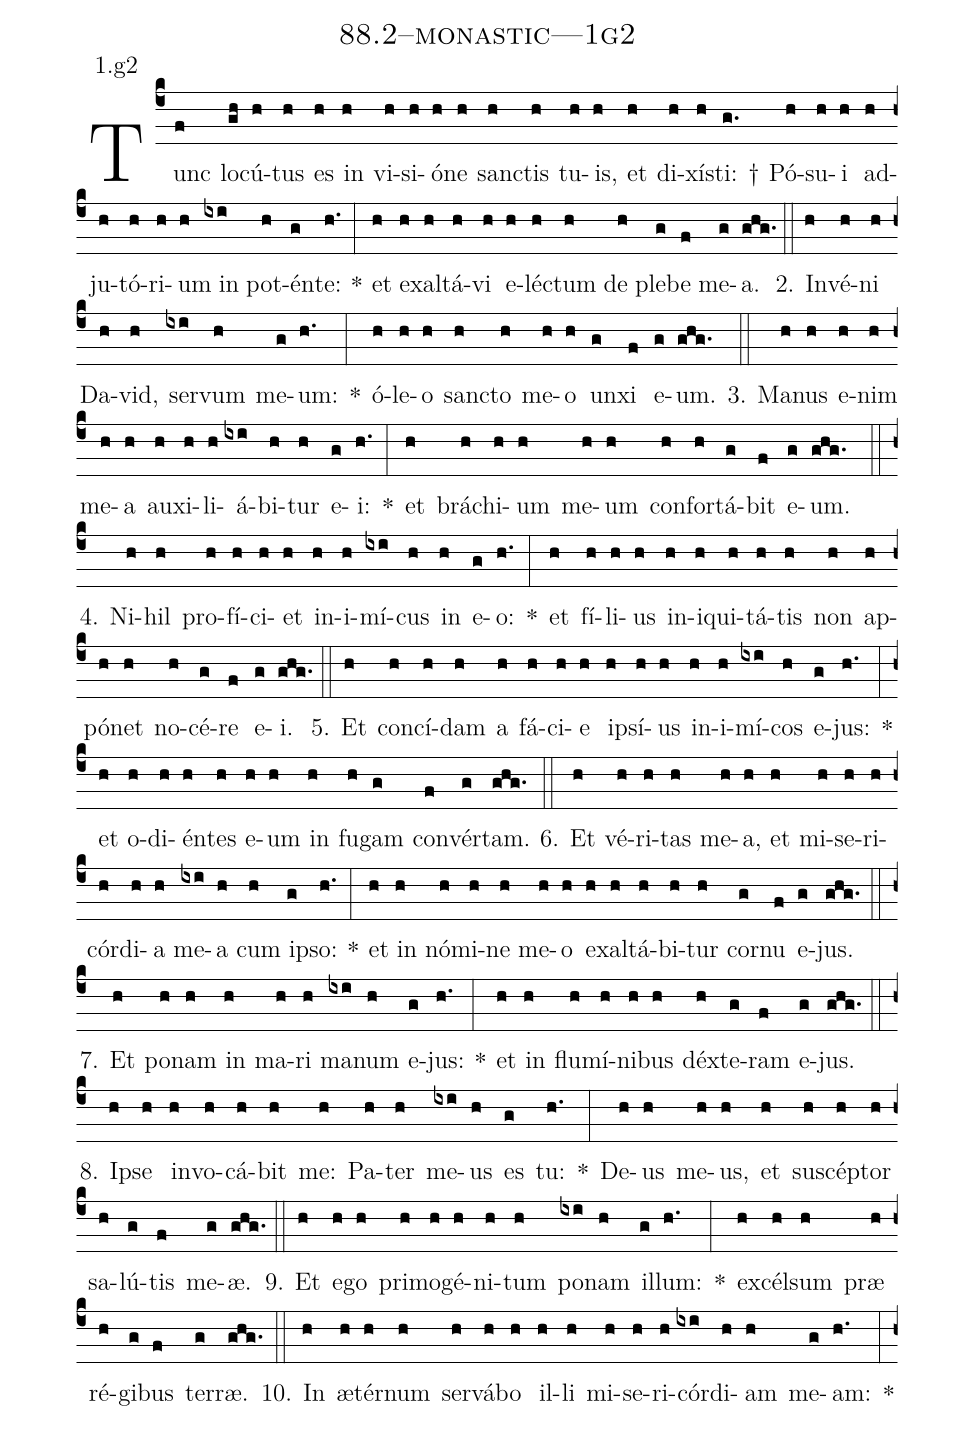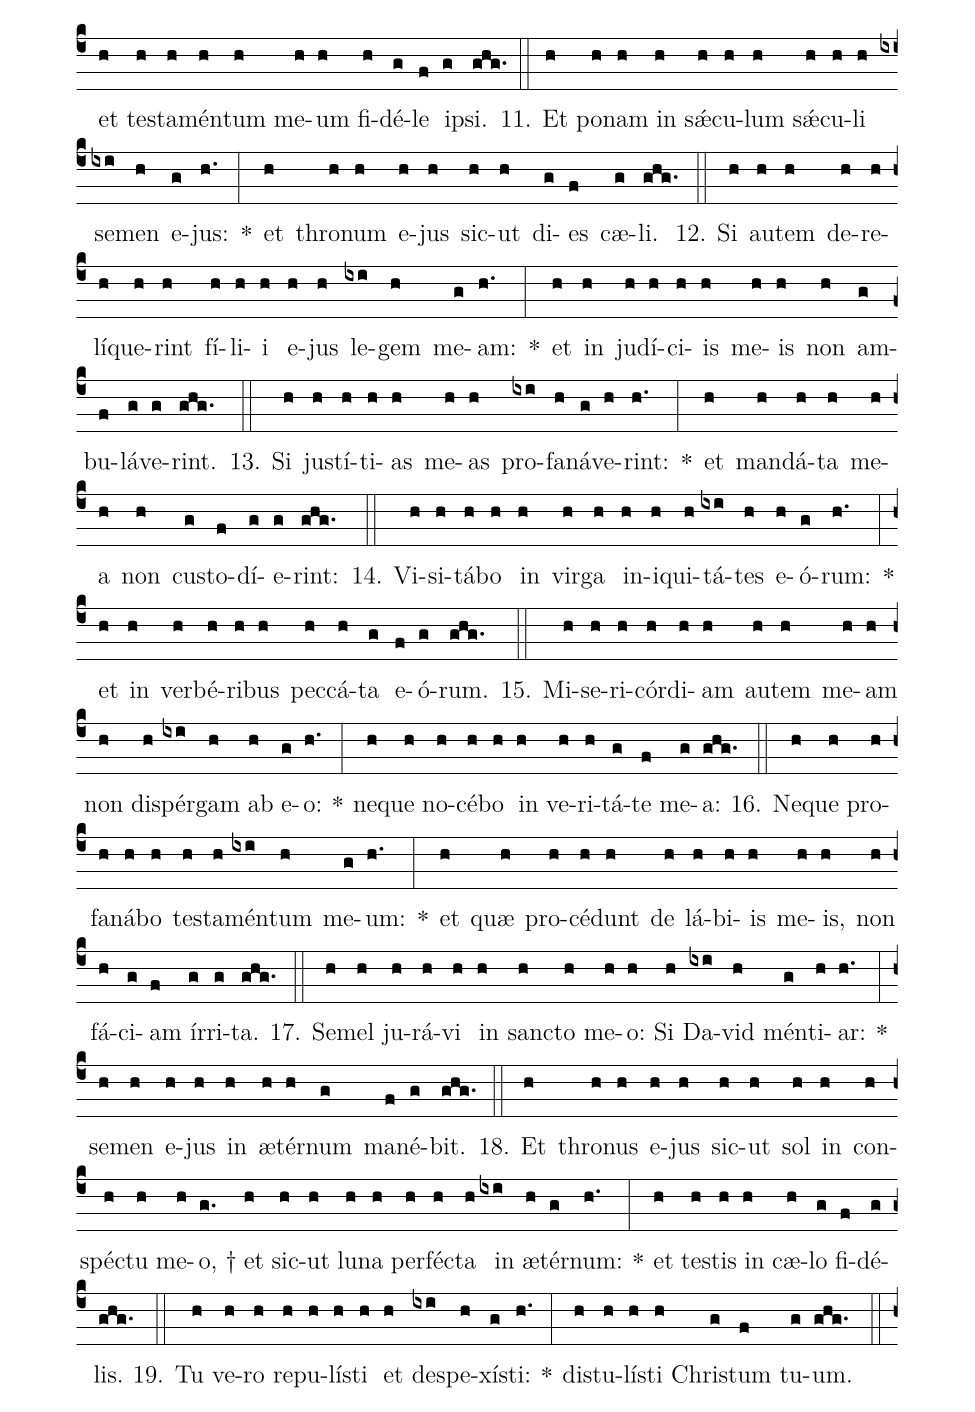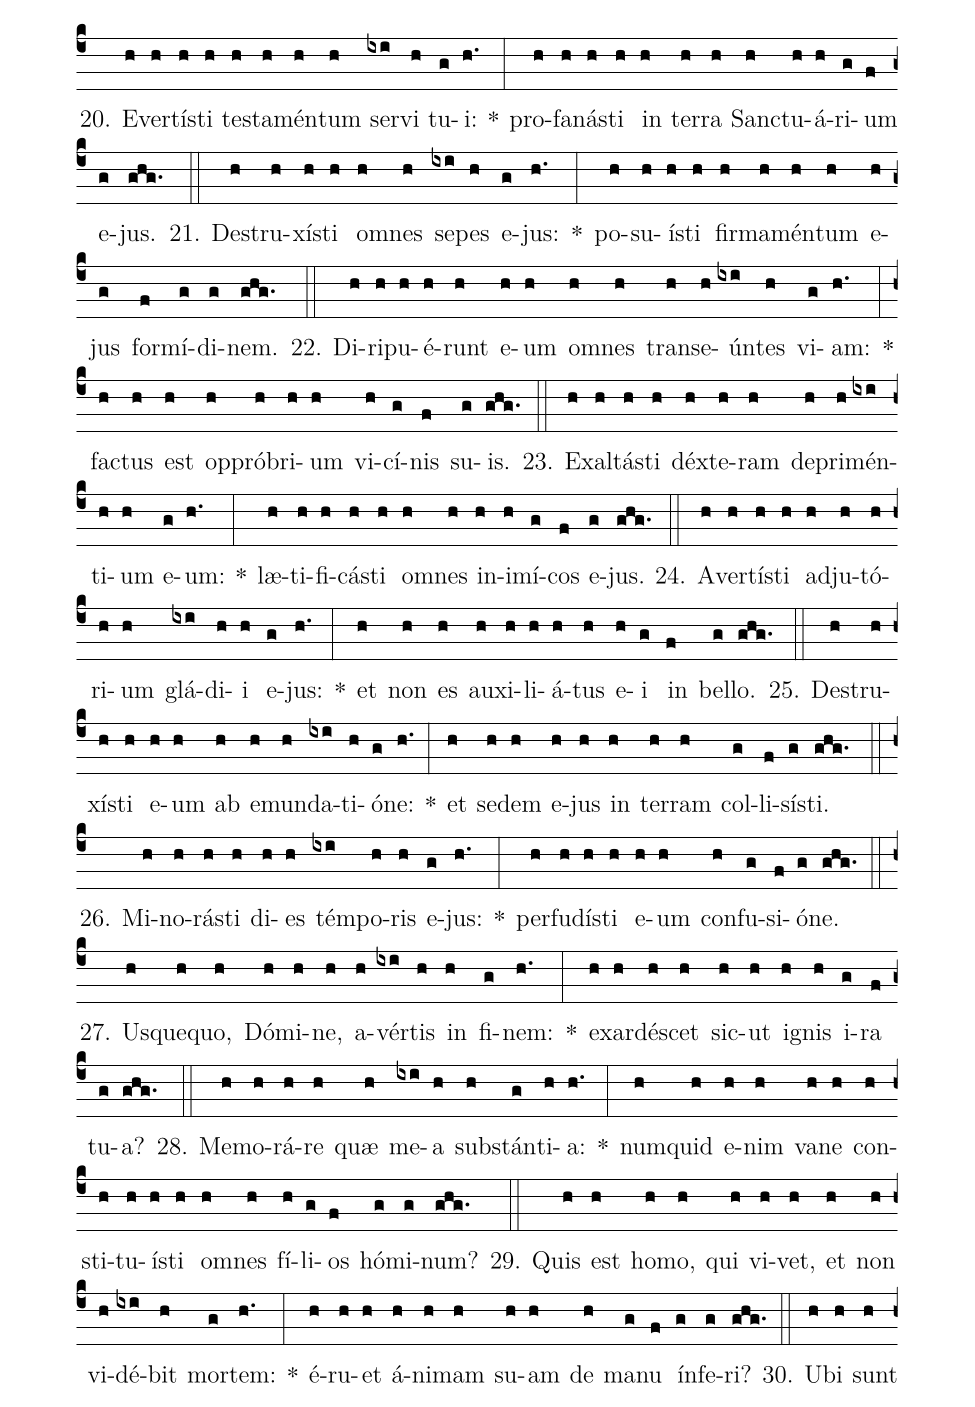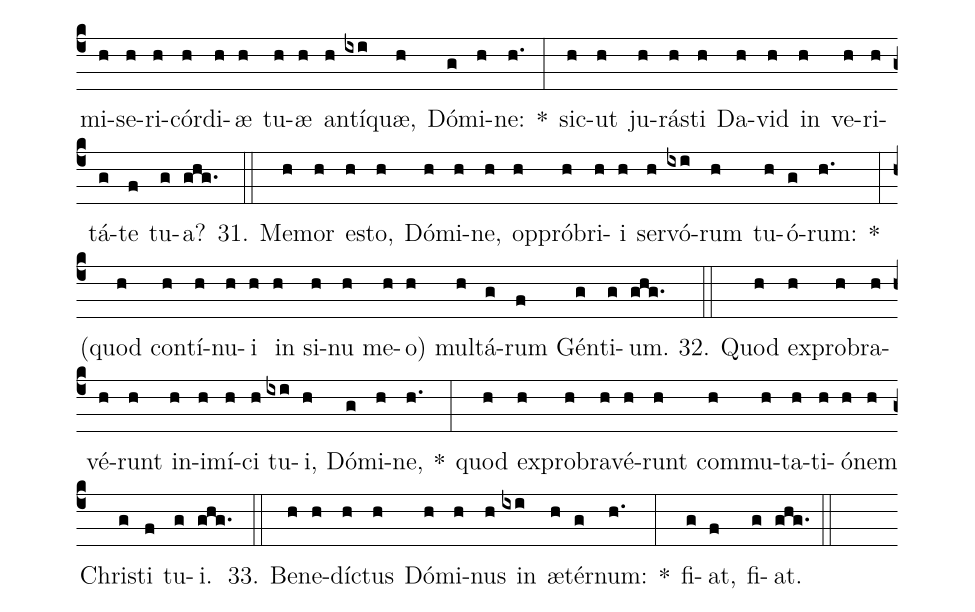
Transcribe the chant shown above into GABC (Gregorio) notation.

name: 88.2--monastic---1g2;
annotation: 1.g2;
%%
(c4)Tunc(f) lo(gh)cú(h)tus(h) es(h) in(h) vi(h)si(h)ó(h)ne(h) sanc(h)tis(h) tu(h)is,(h) et(h) di(h)xís(h)ti: †(g.) Pó(h)su(h)i(h) ad(h)ju(h)tó(h)ri(h)um(h) in(ixi) pot(h)én(g)te:(h.) *(:) et(h) ex(h)al(h)tá(h)vi(h) e(h)léc(h)tum(h) de(h) ple(g)be(f) me(g)a.(ghg.) (::)
2. In(h)vé(h)ni(h) Da(h)vid,(h) ser(ixi)vum(h) me(g)um:(h.) *(:) ó(h)le(h)o(h) sanc(h)to(h) me(h)o(h) un(g)xi(f) e(g)um.(ghg.) (::)
3. Ma(h)nus(h) e(h)nim(h) me(h)a(h) au(h)xi(h)li(h)á(ixi)bi(h)tur(h) e(g)i:(h.) *(:) et(h) brá(h)chi(h)um(h) me(h)um(h) con(h)for(h)tá(g)bit(f) e(g)um.(ghg.) (::)
4. Ni(h)hil(h) pro(h)fí(h)ci(h)et(h) in(h)i(h)mí(ixi)cus(h) in(h) e(g)o:(h.) *(:) et(h) fí(h)li(h)us(h) in(h)i(h)qui(h)tá(h)tis(h) non(h) ap(h)pó(h)net(h) no(h)cé(g)re(f) e(g)i.(ghg.) (::)
5. Et(h) con(h)cí(h)dam(h) a(h) fá(h)ci(h)e(h) ip(h)sí(h)us(h) in(h)i(h)mí(ixi)cos(h) e(g)jus:(h.) *(:) et(h) o(h)di(h)én(h)tes(h) e(h)um(h) in(h) fu(h)gam(g) con(f)vér(g)tam.(ghg.) (::)
6. Et(h) vé(h)ri(h)tas(h) me(h)a,(h) et(h) mi(h)se(h)ri(h)cór(h)di(h)a(h) me(ixi)a(h) cum(h) ip(g)so:(h.) *(:) et(h) in(h) nó(h)mi(h)ne(h) me(h)o(h) ex(h)al(h)tá(h)bi(h)tur(h) cor(g)nu(f) e(g)jus.(ghg.) (::)
7. Et(h) po(h)nam(h) in(h) ma(h)ri(h) ma(ixi)num(h) e(g)jus:(h.) *(:) et(h) in(h) flu(h)mí(h)ni(h)bus(h) déx(h)te(g)ram(f) e(g)jus.(ghg.) (::)
8. Ip(h)se(h) in(h)vo(h)cá(h)bit(h) me:(h) Pa(h)ter(h) me(ixi)us(h) es(g) tu:(h.) *(:) De(h)us(h) me(h)us,(h) et(h) su(h)scép(h)tor(h) sa(h)lú(g)tis(f) me(g)æ.(ghg.) (::)
9. Et(h) e(h)go(h) pri(h)mo(h)gé(h)ni(h)tum(h) po(ixi)nam(h) il(g)lum:(h.) *(:) ex(h)cél(h)sum(h) præ(h) ré(h)gi(g)bus(f) ter(g)ræ.(ghg.) (::)
10. In(h) æ(h)tér(h)num(h) ser(h)vá(h)bo(h) il(h)li(h) mi(h)se(h)ri(h)cór(ixi)di(h)am(h) me(g)am:(h.) *(:) et(h) tes(h)ta(h)mén(h)tum(h) me(h)um(h) fi(h)dé(g)le(f) ip(g)si.(ghg.) (::)
11. Et(h) po(h)nam(h) in(h) sǽ(h)cu(h)lum(h) sǽ(h)cu(h)li(h) se(ixi)men(h) e(g)jus:(h.) *(:) et(h) thro(h)num(h) e(h)jus(h) sic(h)ut(h) di(g)es(f) cæ(g)li.(ghg.) (::)
12. Si(h) au(h)tem(h) de(h)re(h)lí(h)que(h)rint(h) fí(h)li(h)i(h) e(h)jus(h) le(ixi)gem(h) me(g)am:(h.) *(:) et(h) in(h) ju(h)dí(h)ci(h)is(h) me(h)is(h) non(h) am(g)bu(f)lá(g)ve(g)rint.(ghg.) (::)
13. Si(h) jus(h)tí(h)ti(h)as(h) me(h)as(h) pro(ixi)fa(h)ná(g)ve(h)rint:(h.) *(:) et(h) man(h)dá(h)ta(h) me(h)a(h) non(h) cus(g)to(f)dí(g)e(g)rint:(ghg.) (::)
14. Vi(h)si(h)tá(h)bo(h) in(h) vir(h)ga(h) in(h)i(h)qui(h)tá(ixi)tes(h) e(h)ó(g)rum:(h.) *(:) et(h) in(h) ver(h)bé(h)ri(h)bus(h) pec(h)cá(h)ta(g) e(f)ó(g)rum.(ghg.) (::)
15. Mi(h)se(h)ri(h)cór(h)di(h)am(h) au(h)tem(h) me(h)am(h) non(h) di(h)spér(ixi)gam(h) ab(h) e(g)o:(h.) *(:) ne(h)que(h) no(h)cé(h)bo(h) in(h) ve(h)ri(h)tá(g)te(f) me(g)a:(ghg.) (::)
16. Ne(h)que(h) pro(h)fa(h)ná(h)bo(h) tes(h)ta(h)mén(ixi)tum(h) me(g)um:(h.) *(:) et(h) quæ(h) pro(h)cé(h)dunt(h) de(h) lá(h)bi(h)is(h) me(h)is,(h) non(h) fá(h)ci(g)am(f) ír(g)ri(g)ta.(ghg.) (::)
17. Se(h)mel(h) ju(h)rá(h)vi(h) in(h) sanc(h)to(h) me(h)o:(h) Si(h) Da(ixi)vid(h) mén(g)ti(h)ar:(h.) *(:) se(h)men(h) e(h)jus(h) in(h) æ(h)tér(h)num(g) ma(f)né(g)bit.(ghg.) (::)
18. Et(h) thro(h)nus(h) e(h)jus(h) sic(h)ut(h) sol(h) in(h) con(h)spéc(h)tu(h) me(h)o, †(g.) et(h) sic(h)ut(h) lu(h)na(h) per(h)féc(h)ta(h) in(ixi) æ(h)tér(g)num:(h.) *(:) et(h) tes(h)tis(h) in(h) cæ(h)lo(g) fi(f)dé(g)lis.(ghg.) (::)
19. Tu(h) ve(h)ro(h) re(h)pu(h)lís(h)ti(h) et(h) de(ixi)spe(h)xís(g)ti:(h.) *(:) dis(h)tu(h)lís(h)ti(h) Chris(g)tum(f) tu(g)um.(ghg.) (::)
20. E(h)ver(h)tís(h)ti(h) tes(h)ta(h)mén(h)tum(h) ser(ixi)vi(h) tu(g)i:(h.) *(:) pro(h)fa(h)nás(h)ti(h) in(h) ter(h)ra(h) Sanc(h)tu(h)á(h)ri(g)um(f) e(g)jus.(ghg.) (::)
21. De(h)stru(h)xís(h)ti(h) om(h)nes(h) se(ixi)pes(h) e(g)jus:(h.) *(:) po(h)su(h)ís(h)ti(h) fir(h)ma(h)mén(h)tum(h) e(h)jus(g) for(f)mí(g)di(g)nem.(ghg.) (::)
22. Di(h)ri(h)pu(h)é(h)runt(h) e(h)um(h) om(h)nes(h) trans(h)e(h)ún(ixi)tes(h) vi(g)am:(h.) *(:) fac(h)tus(h) est(h) op(h)pró(h)bri(h)um(h) vi(h)cí(g)nis(f) su(g)is.(ghg.) (::)
23. Ex(h)al(h)tás(h)ti(h) déx(h)te(h)ram(h) de(h)pri(h)mén(ixi)ti(h)um(h) e(g)um:(h.) *(:) læ(h)ti(h)fi(h)cás(h)ti(h) om(h)nes(h) in(h)i(h)mí(g)cos(f) e(g)jus.(ghg.) (::)
24. A(h)ver(h)tís(h)ti(h) ad(h)ju(h)tó(h)ri(h)um(h) glá(ixi)di(h)i(h) e(g)jus:(h.) *(:) et(h) non(h) es(h) au(h)xi(h)li(h)á(h)tus(h) e(h)i(g) in(f) bel(g)lo.(ghg.) (::)
25. De(h)stru(h)xís(h)ti(h) e(h)um(h) ab(h) e(h)mun(h)da(ixi)ti(h)ó(g)ne:(h.) *(:) et(h) se(h)dem(h) e(h)jus(h) in(h) ter(h)ram(h) col(g)li(f)sís(g)ti.(ghg.) (::)
26. Mi(h)no(h)rás(h)ti(h) di(h)es(h) tém(ixi)po(h)ris(h) e(g)jus:(h.) *(:) per(h)fu(h)dís(h)ti(h) e(h)um(h) con(h)fu(g)si(f)ó(g)ne.(ghg.) (::)
27. Us(h)que(h)quo,(h) Dó(h)mi(h)ne,(h) a(h)vér(ixi)tis(h) in(h) fi(g)nem:(h.) *(:) ex(h)ar(h)dé(h)scet(h) sic(h)ut(h) i(h)gnis(h) i(g)ra(f) tu(g)a?(ghg.) (::)
28. Me(h)mo(h)rá(h)re(h) quæ(h) me(ixi)a(h) sub(h)stán(g)ti(h)a:(h.) *(:) num(h)quid(h) e(h)nim(h) va(h)ne(h) con(h)sti(h)tu(h)ís(h)ti(h) om(h)nes(h) fí(h)li(g)os(f) hó(g)mi(g)num?(ghg.) (::)
29. Quis(h) est(h) ho(h)mo,(h) qui(h) vi(h)vet,(h) et(h) non(h) vi(h)dé(ixi)bit(h) mor(g)tem:(h.) *(:) é(h)ru(h)et(h) á(h)ni(h)mam(h) su(h)am(h) de(h) ma(g)nu(f) ín(g)fe(g)ri?(ghg.) (::)
30. U(h)bi(h) sunt(h) mi(h)se(h)ri(h)cór(h)di(h)æ(h) tu(h)æ(h) an(h)tí(ixi)quæ,(h) Dó(g)mi(h)ne:(h.) *(:) sic(h)ut(h) ju(h)rás(h)ti(h) Da(h)vid(h) in(h) ve(h)ri(h)tá(g)te(f) tu(g)a?(ghg.) (::)
31. Me(h)mor(h) es(h)to,(h) Dó(h)mi(h)ne,(h) op(h)pró(h)bri(h)i(h) ser(h)vó(ixi)rum(h) tu(h)ó(g)rum:(h.) *(:) <v>(</v>quod(h) con(h)tí(h)nu(h)i(h) in(h) si(h)nu(h) me(h)o)(h) mul(h)tá(g)rum(f) Gén(g)ti(g)um.(ghg.) (::)
32. Quod(h) ex(h)pro(h)bra(h)vé(h)runt(h) in(h)i(h)mí(h)ci(h) tu(ixi)i,(h) Dó(g)mi(h)ne,(h.) *(:) quod(h) ex(h)pro(h)bra(h)vé(h)runt(h) com(h)mu(h)ta(h)ti(h)ó(h)nem(h) Chris(g)ti(f) tu(g)i.(ghg.) (::)
33. Be(h)ne(h)díc(h)tus(h) Dó(h)mi(h)nus(h) in(ixi) æ(h)tér(g)num:(h.) *(:) fi(g)at,(f) fi(g)at.(ghg.) (::)
